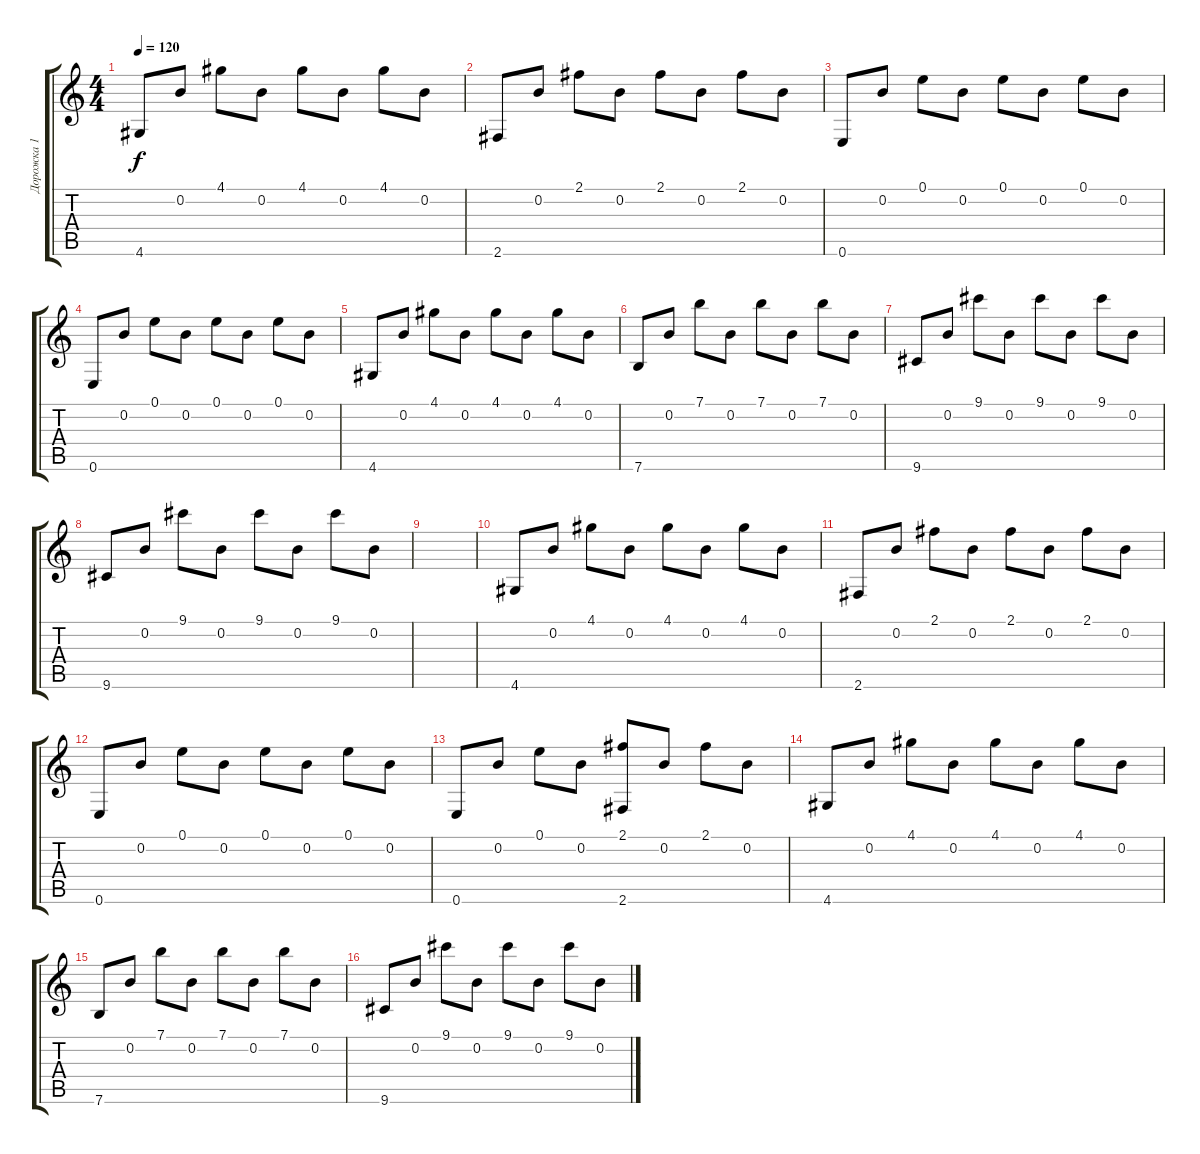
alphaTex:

\track ("Дорожка 1" "Дорожка 1") {instrument electricguitarjazz}
\staff {score tabs}
\tuning (E4 B3 G3 D3 A2 E2) {hide}
\ts (4 4)
\tempo 120
\clef g2
\ks c
4.6.8{dy f} 0.2.8 4.1.8 0.2.8 4.1.8 0.2.8 4.1.8 0.2.8 |
2.6.8 0.2.8 2.1.8 0.2.8 2.1.8 0.2.8 2.1.8 0.2.8 |
0.6.8 0.2.8 0.1.8 0.2.8 0.1.8 0.2.8 0.1.8 0.2.8 |
0.6.8 0.2.8 0.1.8 0.2.8 0.1.8 0.2.8 0.1.8 0.2.8 |
4.6.8 0.2.8 4.1.8 0.2.8 4.1.8 0.2.8 4.1.8 0.2.8 |
7.6.8 0.2.8 7.1.8 0.2.8 7.1.8 0.2.8 7.1.8 0.2.8 |
9.6.8 0.2.8 9.1.8 0.2.8 9.1.8 0.2.8 9.1.8 0.2.8 |
9.6.8 0.2.8 9.1.8 0.2.8 9.1.8 0.2.8 9.1.8 0.2.8 |
|
4.6.8 0.2.8 4.1.8 0.2.8 4.1.8 0.2.8 4.1.8 0.2.8 |
2.6.8 0.2.8 2.1.8 0.2.8 2.1.8 0.2.8 2.1.8 0.2.8 |
0.6.8 0.2.8 0.1.8 0.2.8 0.1.8 0.2.8 0.1.8 0.2.8 |
0.6.8 0.2.8 0.1.8 0.2.8 (2.1 2.6).8 0.2.8 2.1.8 0.2.8 |
4.6.8 0.2.8 4.1.8 0.2.8 4.1.8 0.2.8 4.1.8 0.2.8 |
7.6.8 0.2.8 7.1.8 0.2.8 7.1.8 0.2.8 7.1.8 0.2.8 |
9.6.8 0.2.8 9.1.8 0.2.8 9.1.8 0.2.8 9.1.8 0.2.8
